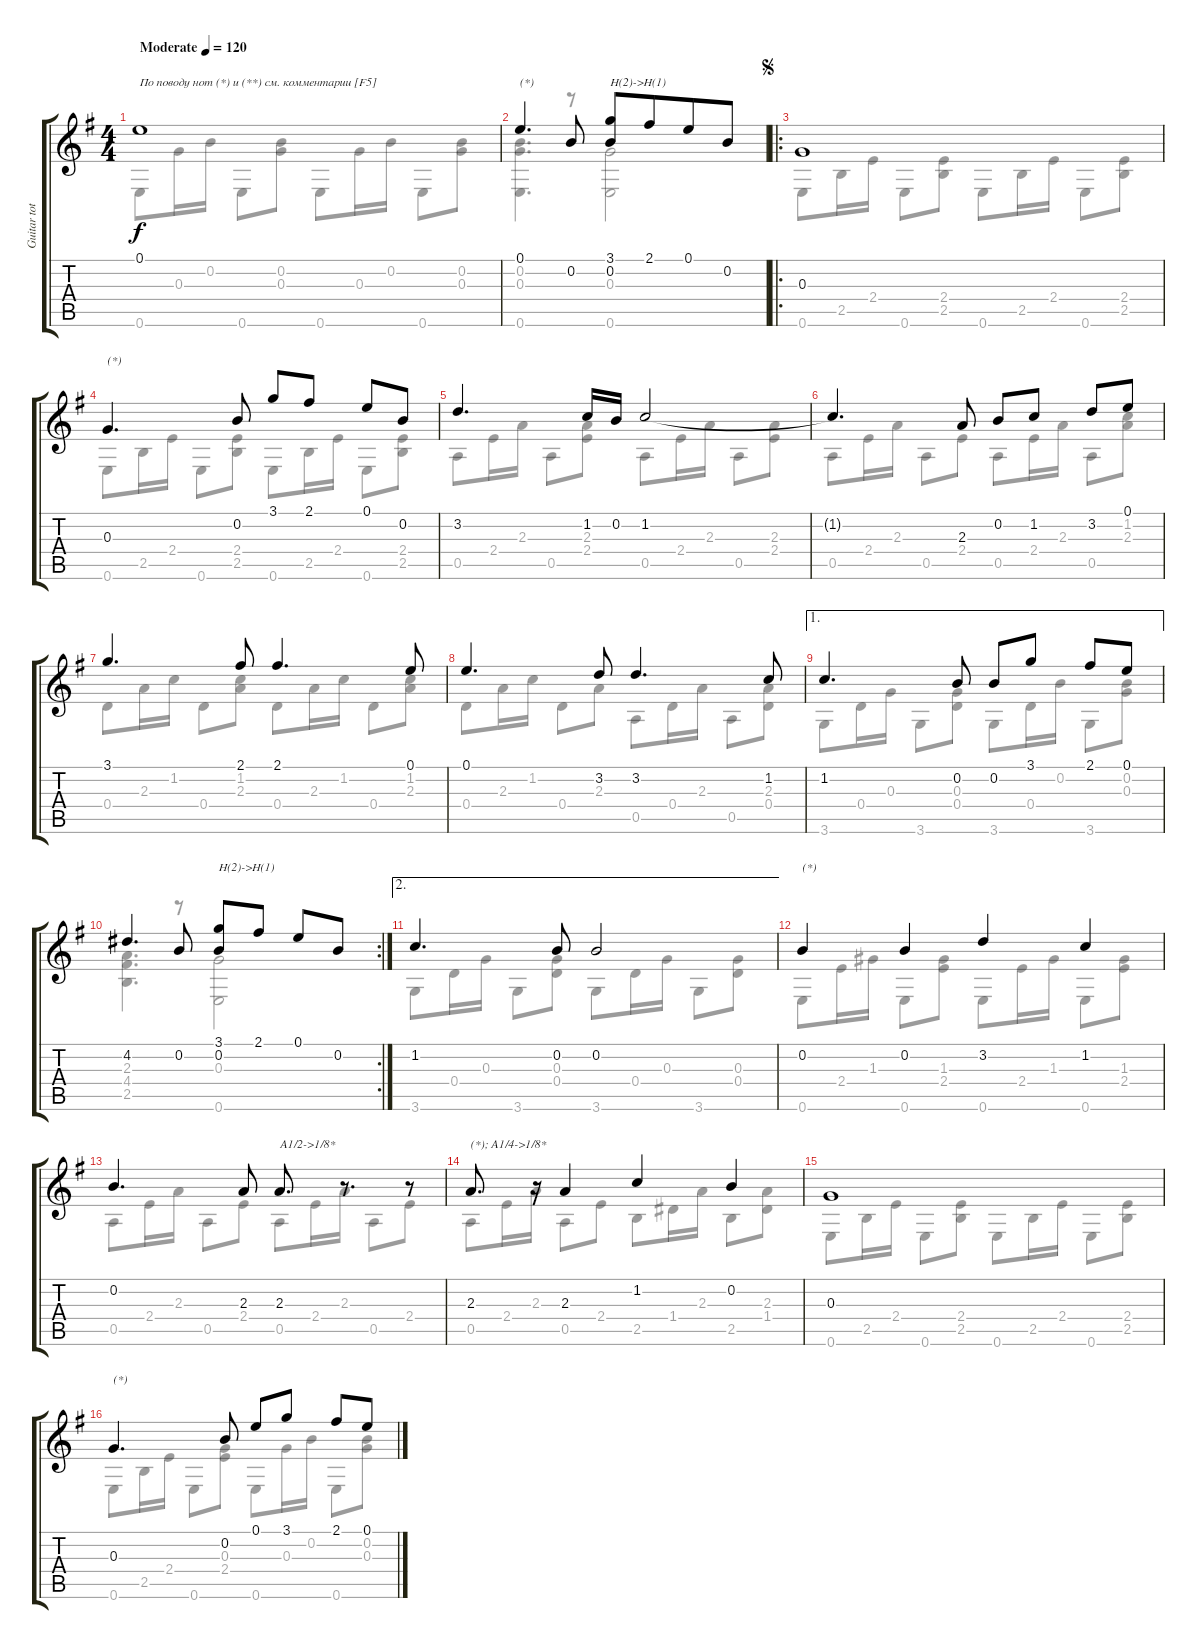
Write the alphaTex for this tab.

\track ("Guitar total" "Guitar tot") {instrument acousticguitarnylon}
\staff {score tabs}
\tuning (E4 B3 G3 D3 A2 E2) {hide}
\voice
\ts (4 4)
\tempo (120 "Moderate")
\clef g2
\ks g
0.1.1{txt "По поводу нот (*) и (**) см. комментарии [F5]" dy f instrument acousticguitarnylon} |
0.1.4{d txt "(*)" beam Up} 0.2.8{beam Up} (3.1 0.2).8{txt "H(2)->H(1)" beam Up} 2.1.8{beam Up beam merge} 0.1.8{beam Up} 0.2.8{beam Up} |
\ro
\jump segno
0.3.1 |
0.3.4{d txt "(*)"} 0.2.8{beam Up} 3.1.8{beam Up} 2.1.8{beam Up} 0.1.8{beam Up} 0.2.8{beam Up} |
3.2.4{d beam Up} 1.2.16{beam Up} 0.2.16{beam Up} 1.2.2{beam Up} |
1.2{t}.4{d beam Up} 2.3.8 0.2.8{beam Up} 1.2.8{beam Up} 3.2.8{beam Up} 0.1.8{beam Up} |
3.1.4{d beam Up} 2.1.8{beam Up} 2.1.4{d beam Up} 0.1.8{beam Up} |
0.1.4{d beam Up} 3.2.8{beam Up} 3.2.4{d beam Up} 1.2.8{beam Up} |
\ae 1
1.2.4{d beam Up} 0.2.8{beam Up} 0.2.8{beam Up} 3.1.8{beam Up} 2.1.8{beam Up} 0.1.8{beam Up} |
\rc 2
4.2.4{d beam Up} 0.2.8{beam Up} (3.1 0.2).8{txt "H(2)->H(1)" beam Up} 2.1.8{beam Up} 0.1.8{beam Up} 0.2.8{beam Up} |
\ae 2
1.2.4{d beam Up} 0.2.8{beam Up} 0.2.2{beam Up} |
0.2.4{txt "(*)" beam Up} 0.2.4{beam Up} 3.2.4{beam Up} 1.2.4{beam Up} |
0.2.4{d beam Up} 2.3.8{beam Up} 2.3.8{d txt "A1/2->1/8*" beam Up} r.8{d} r.8 |
2.3.8{d txt "(*); A1/4->1/8*"} r.16 2.3.4 1.2.4{beam Up} 0.2.4{beam Up} |
0.3.1 |
0.3.4{d txt "(*)"} 0.2.8{beam Up} 0.1.8{beam Up} 3.1.8{beam Up} 2.1.8{beam Up} 0.1.8{beam Up}
\voice
\clef g2
\ottava regular
\simile none
\ks g
0.6.8{dy f beam Down} 0.3.16{beam Down} 0.2.16{beam Down} 0.6.8{beam Down} (0.2 0.3).8{beam Down} 0.6.8{beam Down} 0.3.16{beam Down} 0.2.16{beam Down} 0.6.8{beam Down} (0.2 0.3).8{beam Down} |
(0.2 0.3 0.6).4{d beam Down} r.8 (0.3 0.6).2{beam Down} |
0.6.8{beam Down} 2.5.16{beam Down} 2.4.16{beam Down} 0.6.8{beam Down} (2.4 2.5).8{beam Down} 0.6.8{beam Down} 2.5.16{beam Down} 2.4.16{beam Down} 0.6.8{beam Down} (2.4 2.5).8{beam Down} |
0.6.8{beam Down} 2.5.16{beam Down} 2.4.16{beam Down} 0.6.8{beam Down} (2.4 2.5).8{beam Down} 0.6.8{beam Down} 2.5.16{beam Down} 2.4.16{beam Down} 0.6.8{beam Down} (2.4 2.5).8{beam Down} |
0.5.8{beam Down} 2.4.16{beam Down} 2.3.16{beam Down} 0.5.8{beam Down} (2.3 2.4).8{beam Down} 0.5.8{beam Down} 2.4.16{beam Down} 2.3.16{beam Down} 0.5.8{beam Down} (2.3 2.4).8{beam Down} |
0.5.8{beam Down} 2.4.16{beam Down} 2.3.16{beam Down} 0.5.8{beam Down} 2.4.8{beam Down} 0.5.8{beam Down} 2.4.16{beam Down} 2.3.16{beam Down} 0.5.8{beam Down} (1.2 2.3).8{beam Down} |
0.4.8{beam Down} 2.3.16{beam Down} 1.2.16{beam Down} 0.4.8{beam Down} (1.2 2.3).8{beam Down} 0.4.8{beam Down} 2.3.16{beam Down} 1.2.16{beam Down} 0.4.8{beam Down} (1.2 2.3).8{beam Down} |
0.4.8{beam Down} 2.3.16{beam Down} 1.2.16{beam Down} 0.4.8{beam Down} 2.3.8{beam Down} 0.5.8{beam Down} 0.4.16{beam Down} 2.3.16{beam Down} 0.5.8{beam Down} (2.3 0.4).8{beam Down} |
3.6.8{beam Down} 0.4.16{beam Down} 0.3.16{beam Down} 3.6.8{beam Down} (0.3 0.4).8{beam Down} 3.6.8{beam Down} 0.4.16{beam Down} 0.2.16{beam Down} 3.6.8{beam Down} (0.2 0.3).8{beam Down} |
(2.3 4.4 2.5).4{d beam Down} r.8 (0.3 0.6).2{beam Down} |
3.6.8{beam Down} 0.4.16{beam Down} 0.3.16{beam Down} 3.6.8{beam Down} (0.3 0.4).8{beam Down} 3.6.8{beam Down} 0.4.16{beam Down} 0.3.16{beam Down} 3.6.8{beam Down} (0.3 0.4).8{beam Down} |
0.6.8{beam Down} 2.4.16{beam Down} 1.3.16{beam Down} 0.6.8{beam Down} (1.3 2.4).8{beam Down} 0.6.8{beam Down} 2.4.16{beam Down} 1.3.16{beam Down} 0.6.8{beam Down} (1.3 2.4).8{beam Down} |
0.5.8{beam Down} 2.4.16{beam Down} 2.3.16{beam Down} 0.5.8{beam Down} 2.4.8{beam Down} 0.5.8{beam Down} 2.4.16{beam Down} 2.3.16{beam Down} 0.5.8{beam Down} 2.4.8{beam Down} |
0.5.8{beam Down} 2.4.16{beam Down} 2.3.16{beam Down} 0.5.8{beam Down} 2.4.8{beam Down} 2.5.8{beam Down} 1.4.16{beam Down} 2.3.16{beam Down} 2.5.8{beam Down} (2.3 1.4).8{beam Down} |
0.6.8{beam Down} 2.5.16{beam Down} 2.4.16{beam Down} 0.6.8{beam Down} (2.4 2.5).8{beam Down} 0.6.8{beam Down} 2.5.16{beam Down} 2.4.16{beam Down} 0.6.8{beam Down} (2.4 2.5).8{beam Down} |
0.6.8{beam Down} 2.5.16{beam Down} 2.4.16{beam Down} 0.6.8{beam Down} (0.3 2.4).8{beam Down} 0.6.8{beam Down} 0.3.16{beam Down} 0.2.16{beam Down} 0.6.8{beam Down} (0.2 0.3).8{beam Down}
